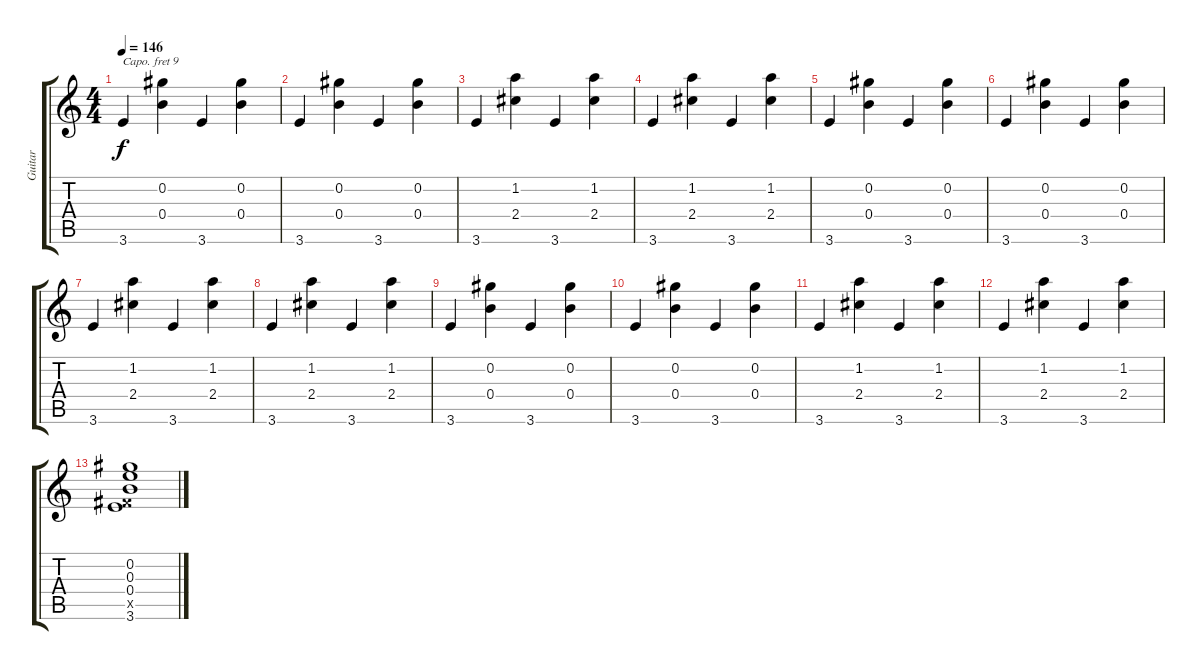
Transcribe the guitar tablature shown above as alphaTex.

\track ("Guitar" "Guitar") {instrument acousticguitarsteel}
\staff {score tabs}
\capo 9
\tuning (E4 B3 G3 D3 A2 E2) {hide}
\ts (4 4)
\tempo 146
\clef g2
\ks c
3.6.4{dy f} (0.2 0.4).4 3.6.4 (0.2 0.4).4 |
3.6.4 (0.2 0.4).4 3.6.4 (0.2 0.4).4 |
3.6.4 (1.2 2.4).4 3.6.4 (1.2 2.4).4 |
3.6.4 (1.2 2.4).4 3.6.4 (1.2 2.4).4 |
3.6.4 (0.2 0.4).4 3.6.4 (0.2 0.4).4 |
3.6.4 (0.2 0.4).4 3.6.4 (0.2 0.4).4 |
3.6.4 (1.2 2.4).4 3.6.4 (1.2 2.4).4 |
3.6.4 (1.2 2.4).4 3.6.4 (1.2 2.4).4 |
3.6.4 (0.2 0.4).4 3.6.4 (0.2 0.4).4 |
3.6.4 (0.2 0.4).4 3.6.4 (0.2 0.4).4 |
3.6.4 (1.2 2.4).4 3.6.4 (1.2 2.4).4 |
3.6.4 (1.2 2.4).4 3.6.4 (1.2 2.4).4 |
(0.2 0.3 0.4 0.5{x} 3.6).1
